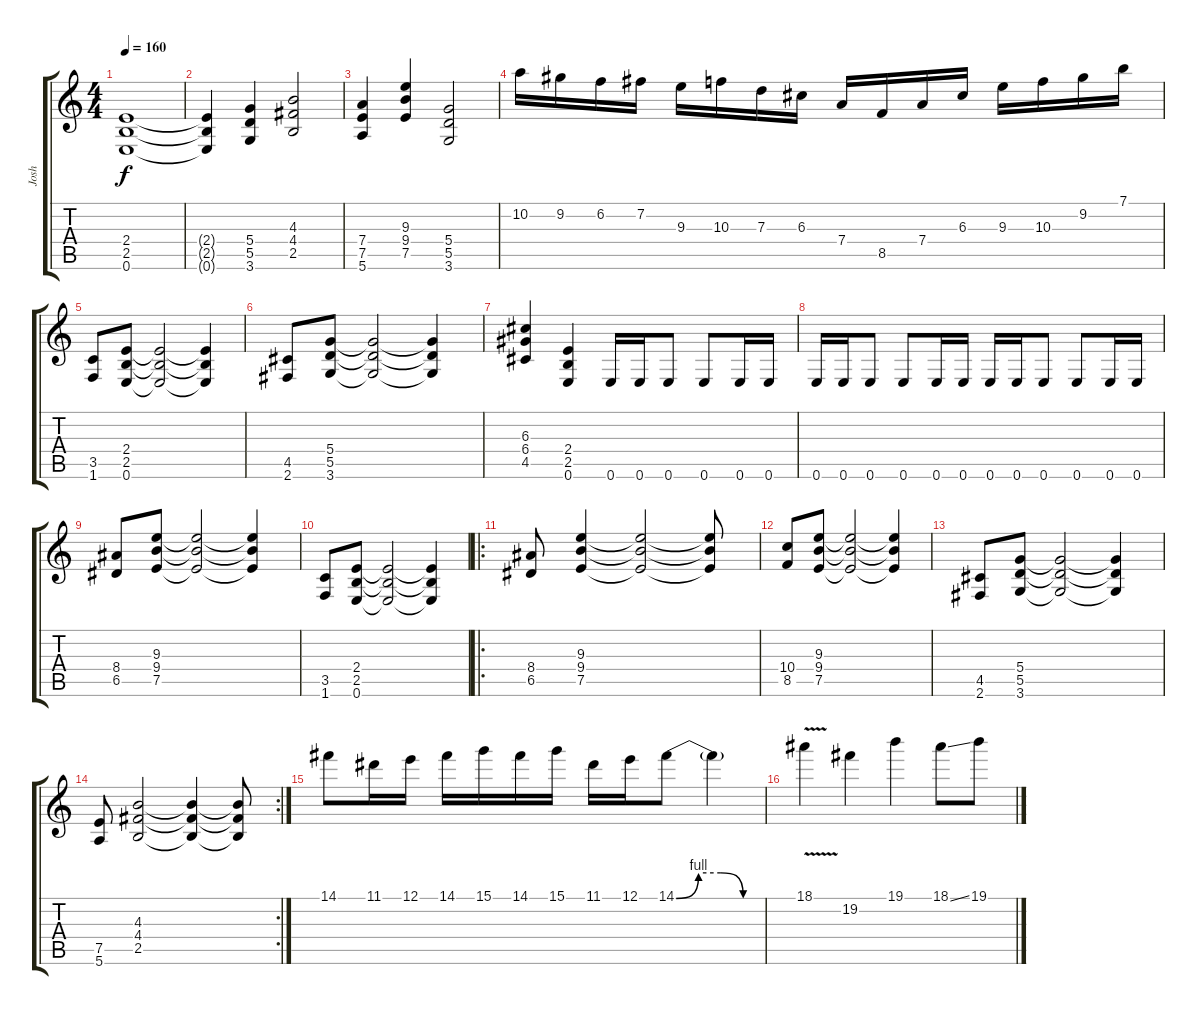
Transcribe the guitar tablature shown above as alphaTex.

\track ("Josh" "Josh") {instrument distortionguitar}
\staff {score tabs}
\tuning (E4 B3 G3 D3 A2 E2) {hide}
\ts (4 4)
\tempo 160
\clef g2
\ks c
(2.4{t} 2.5{t} 0.6{t}).1{dy f} |
(2.4{t} 2.5{t} 0.6{t}).4 (5.4 5.5 3.6).4 (4.3 4.4 2.5).2 |
(7.4 7.5 5.6).4 (9.3 9.4 7.5).4 (5.4 5.5 3.6).2 |
10.2.16 9.2.16 6.2.16 7.2.16 9.3.16 10.3.16 7.3.16 6.3.16 7.4.16 8.5.16 7.4.16 6.3.16 9.3.16 10.3.16 9.2.16 7.1.16 |
(3.5 1.6).8 (2.4 2.5 0.6).8 (2.4{t} 2.5{t} 0.6{t}).2 (2.4{t} 2.5{t} 0.6{t}).4 |
(4.5 2.6).8 (5.4 5.5 3.6).8 (5.4{t} 5.5{t} 3.6{t}).2 (5.4{t} 5.5{t} 3.6{t}).4 |
(6.3 6.4 4.5).4 (2.4 2.5 0.6).4 0.6.16 0.6.16 0.6.8 0.6.8 0.6.16 0.6.16 |
0.6.16 0.6.16 0.6.8 0.6.8 0.6.16 0.6.16 0.6.16 0.6.16 0.6.8 0.6.8 0.6.16 0.6.16 |
(8.4 6.5).8 (9.3 9.4 7.5).8 (9.3{t} 9.4{t} 7.5{t}).2 (9.3{t} 9.4{t} 7.5{t}).4 |
(3.5 1.6).8 (2.4 2.5 0.6).8 (2.4{t} 2.5{t} 0.6{t}).2 (2.4{t} 2.5{t} 0.6{t}).4 |
\ro
(8.4 6.5).8 (9.3 9.4 7.5).4 (9.3{t} 9.4{t} 7.5{t}).2 (9.3{t} 9.4{t} 7.5{t}).8 |
(10.4 8.5).8 (9.3 9.4 7.5).8 (9.3{t} 9.4{t} 7.5{t}).2 (9.3{t} 9.4{t} 7.5{t}).4 |
(4.5 2.6).8 (5.4 5.5 3.6).8 (5.4{t} 5.5{t} 3.6{t}).2 (5.4{t} 5.5{t} 3.6{t}).4 |
\rc 2
(7.5 5.6).8 (4.3 4.4 2.5).2 (4.3{t} 4.4{t} 2.5{t}).4 (4.3{t} 4.4{t} 2.5{t}).8 |
14.1.8 11.1.16 12.1.16 14.1.16 15.1.16 14.1.16 15.1.16 11.1.16 12.1.16 14.1{be (custom 0 0 15 4 30 4 45 0 60 0)}.8 14.1{t}.4 |
18.1{v}.4 19.2.4 19.1.4 18.1{ss}.8 19.1.8
